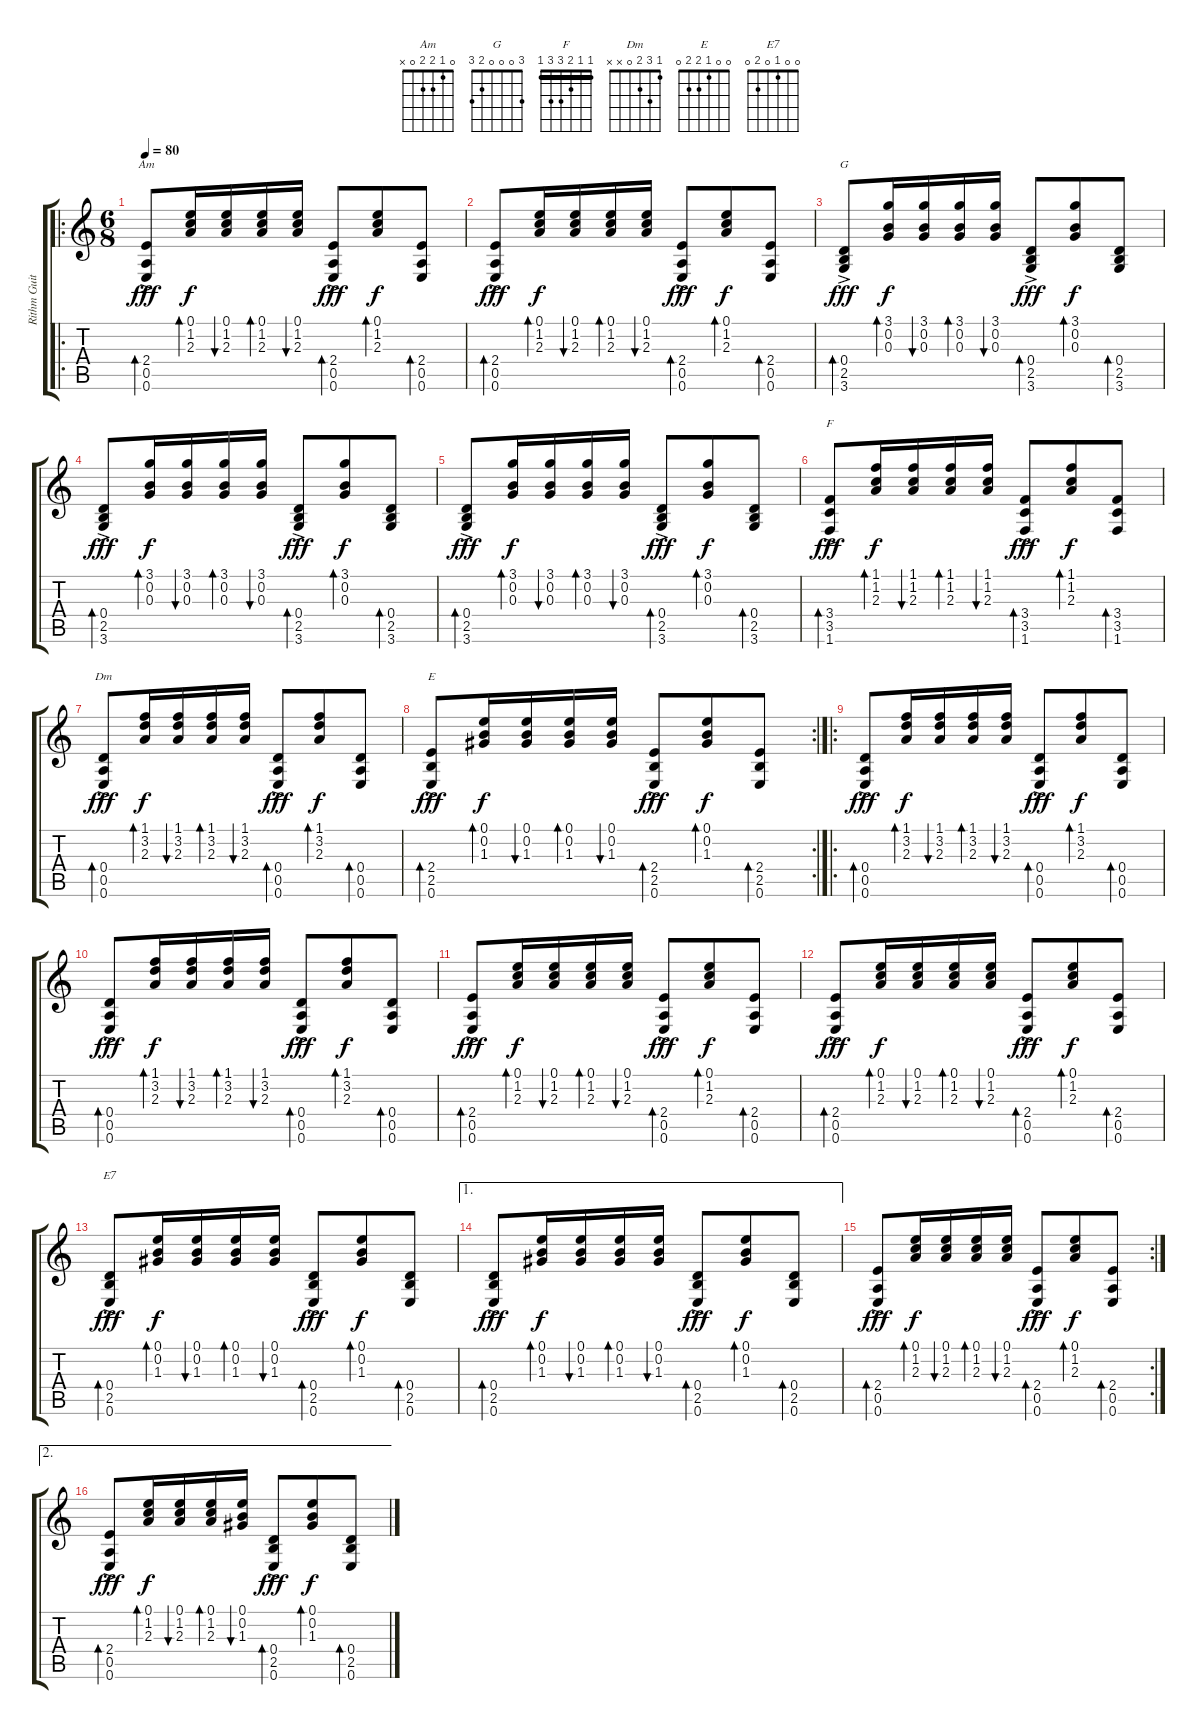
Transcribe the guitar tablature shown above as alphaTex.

\track ("Rithm Guitar" "Rithm Guit") {instrument acousticguitarnylon}
\staff {score tabs}
\tuning (E4 B3 G3 D3 A2 E2) {hide}
\chord ("Am" 0 1 2 2 0 x)
\chord ("G" 3 0 0 0 2 3)
\chord ("F" 1 1 2 3 3 1) {barre 1}
\chord ("Dm" 1 3 2 0 x x)
\chord ("E" 0 0 1 2 2 0)
\chord ("E7" 0 0 1 0 2 0)
\ro
\ts (6 8)
\tempo 80
\clef g2
\ks c
(2.4 0.5{ac} 0.6).8{bd 30 ch "Am" dy fff} (0.1 1.2 2.3).16{bd 30 dy f} (0.1 1.2 2.3).16{bu 30} (0.1 1.2 2.3).16{bd 30} (0.1 1.2 2.3).16{bu 30} (2.4 0.5{ac} 0.6).8{bd 30 dy fff} (0.1 1.2 2.3).8{bd 30 dy f} (2.4 0.5 0.6).8{bd 30} |
(2.4 0.5{ac} 0.6).8{bd 30 dy fff} (0.1 1.2 2.3).16{bd 30 dy f} (0.1 1.2 2.3).16{bu 30} (0.1 1.2 2.3).16{bd 30} (0.1 1.2 2.3).16{bu 30} (2.4 0.5{ac} 0.6).8{bd 30 dy fff} (0.1 1.2 2.3).8{bd 30 dy f} (2.4 0.5 0.6).8{bd 30} |
(0.4{ac} 2.5 3.6).8{bd 30 ch "G" dy fff} (3.1 0.2 0.3).16{bd 30 dy f} (3.1 0.2 0.3).16{bu 30} (3.1 0.2 0.3).16{bd 30} (3.1 0.2 0.3).16{bu 30} (0.4{ac} 2.5 3.6).8{bd 30 dy fff} (3.1 0.2 0.3).8{bd 30 dy f} (0.4 2.5 3.6).8{bd 30} |
(0.4{ac} 2.5 3.6).8{bd 30 dy fff} (3.1 0.2 0.3).16{bd 30 dy f} (3.1 0.2 0.3).16{bu 30} (3.1 0.2 0.3).16{bd 30} (3.1 0.2 0.3).16{bu 30} (0.4{ac} 2.5 3.6).8{bd 30 dy fff} (3.1 0.2 0.3).8{bd 30 dy f} (0.4 2.5 3.6).8{bd 30} |
(0.4{ac} 2.5 3.6).8{bd 30 dy fff} (3.1 0.2 0.3).16{bd 30 dy f} (3.1 0.2 0.3).16{bu 30} (3.1 0.2 0.3).16{bd 30} (3.1 0.2 0.3).16{bu 30} (0.4{ac} 2.5 3.6).8{bd 30 dy fff} (3.1 0.2 0.3).8{bd 30 dy f} (0.4 2.5 3.6).8{bd 30} |
(3.4 3.5{ac} 1.6).8{bd 30 ch "F" dy fff} (1.1 1.2 2.3).16{bd 30 dy f} (1.1 1.2 2.3).16{bu 30} (1.1 1.2 2.3).16{bd 30} (1.1 1.2 2.3).16{bu 30} (3.4{ac} 3.5 1.6).8{bd 30 dy fff} (1.1 1.2 2.3).8{bd 30 dy f} (3.4 3.5 1.6).8{bd 30} |
(0.4{ac} 0.5 0.6).8{bd 30 ch "Dm" dy fff} (1.1 3.2 2.3).16{bd 30 dy f} (1.1 3.2 2.3).16{bu 30} (1.1 3.2 2.3).16{bd 30} (1.1 3.2 2.3).16{bu 30} (0.4{ac} 0.5 0.6).8{bd 30 dy fff} (1.1 3.2 2.3).8{bd 30 dy f} (0.4 0.5 0.6).8{bd 30} |
\rc 2
(2.4{ac} 2.5 0.6).8{bd 30 ch "E" dy fff} (0.1 0.2 1.3).16{bd 30 dy f} (0.1 0.2 1.3).16{bu 30} (0.1 0.2 1.3).16{bd 30} (0.1 0.2 1.3).16{bu 30} (2.4{ac} 2.5 0.6).8{bd 30 dy fff} (0.1 0.2 1.3).8{bd 30 dy f} (2.4 2.5 0.6).8{bd 30} |
\ro
(0.4{ac} 0.5 0.6).8{bd 30 dy fff} (1.1 3.2 2.3).16{bd 30 dy f} (1.1 3.2 2.3).16{bu 30} (1.1 3.2 2.3).16{bd 30} (1.1 3.2 2.3).16{bu 30} (0.4{ac} 0.5 0.6).8{bd 30 dy fff} (1.1 3.2 2.3).8{bd 30 dy f} (0.4 0.5 0.6).8{bd 30} |
(0.4{ac} 0.5 0.6).8{bd 30 dy fff} (1.1 3.2 2.3).16{bd 30 dy f} (1.1 3.2 2.3).16{bu 30} (1.1 3.2 2.3).16{bd 30} (1.1 3.2 2.3).16{bu 30} (0.4{ac} 0.5 0.6).8{bd 30 dy fff} (1.1 3.2 2.3).8{bd 30 dy f} (0.4 0.5 0.6).8{bd 30} |
(2.4 0.5{ac} 0.6).8{bd 30 dy fff} (0.1 1.2 2.3).16{bd 30 dy f} (0.1 1.2 2.3).16{bu 30} (0.1 1.2 2.3).16{bd 30} (0.1 1.2 2.3).16{bu 30} (2.4 0.5{ac} 0.6).8{bd 30 dy fff} (0.1 1.2 2.3).8{bd 30 dy f} (2.4 0.5 0.6).8{bd 30} |
(2.4 0.5{ac} 0.6).8{bd 30 dy fff} (0.1 1.2 2.3).16{bd 30 dy f} (0.1 1.2 2.3).16{bu 30} (0.1 1.2 2.3).16{bd 30} (0.1 1.2 2.3).16{bu 30} (2.4 0.5{ac} 0.6).8{bd 30 dy fff} (0.1 1.2 2.3).8{bd 30 dy f} (2.4 0.5 0.6).8{bd 30} |
(0.4{ac} 2.5 0.6).8{bd 30 ch "E7" dy fff} (0.1 0.2 1.3).16{bd 30 dy f} (0.1 0.2 1.3).16{bu 30} (0.1 0.2 1.3).16{bd 30} (0.1 0.2 1.3).16{bu 30} (0.4{ac} 2.5 0.6).8{bd 30 dy fff} (0.1 0.2 1.3).8{bd 30 dy f} (0.4 2.5 0.6).8{bd 30} |
\ae 1
(0.4{ac} 2.5 0.6).8{bd 30 dy fff} (0.1 0.2 1.3).16{bd 30 dy f} (0.1 0.2 1.3).16{bu 30} (0.1 0.2 1.3).16{bd 30} (0.1 0.2 1.3).16{bu 30} (0.4{ac} 2.5 0.6).8{bd 30 dy fff} (0.1 0.2 1.3).8{bd 30 dy f} (0.4 2.5 0.6).8{bd 30} |
\rc 2
(2.4 0.5{ac} 0.6).8{bd 30 dy fff} (0.1 1.2 2.3).16{bd 30 dy f} (0.1 1.2 2.3).16{bu 30} (0.1 1.2 2.3).16{bd 30} (0.1 1.2 2.3).16{bu 30} (2.4 0.5{ac} 0.6).8{bd 30 dy fff} (0.1 1.2 2.3).8{bd 30 dy f} (2.4 0.5 0.6).8{bd 30} |
\ae 2
(2.4{ac} 0.5 0.6).8{bd 30 dy fff} (0.1 1.2 2.3).16{bd 30 dy f} (0.1 1.2 2.3).16{bu 30} (0.1 1.2 2.3).16{bd 30} (0.1 0.2 1.3).16{bu 30} (0.4{ac} 2.5 0.6).8{bd 30 dy fff} (0.1 0.2 1.3).8{bd 30 dy f} (0.4 2.5 0.6).8{bd 30}
